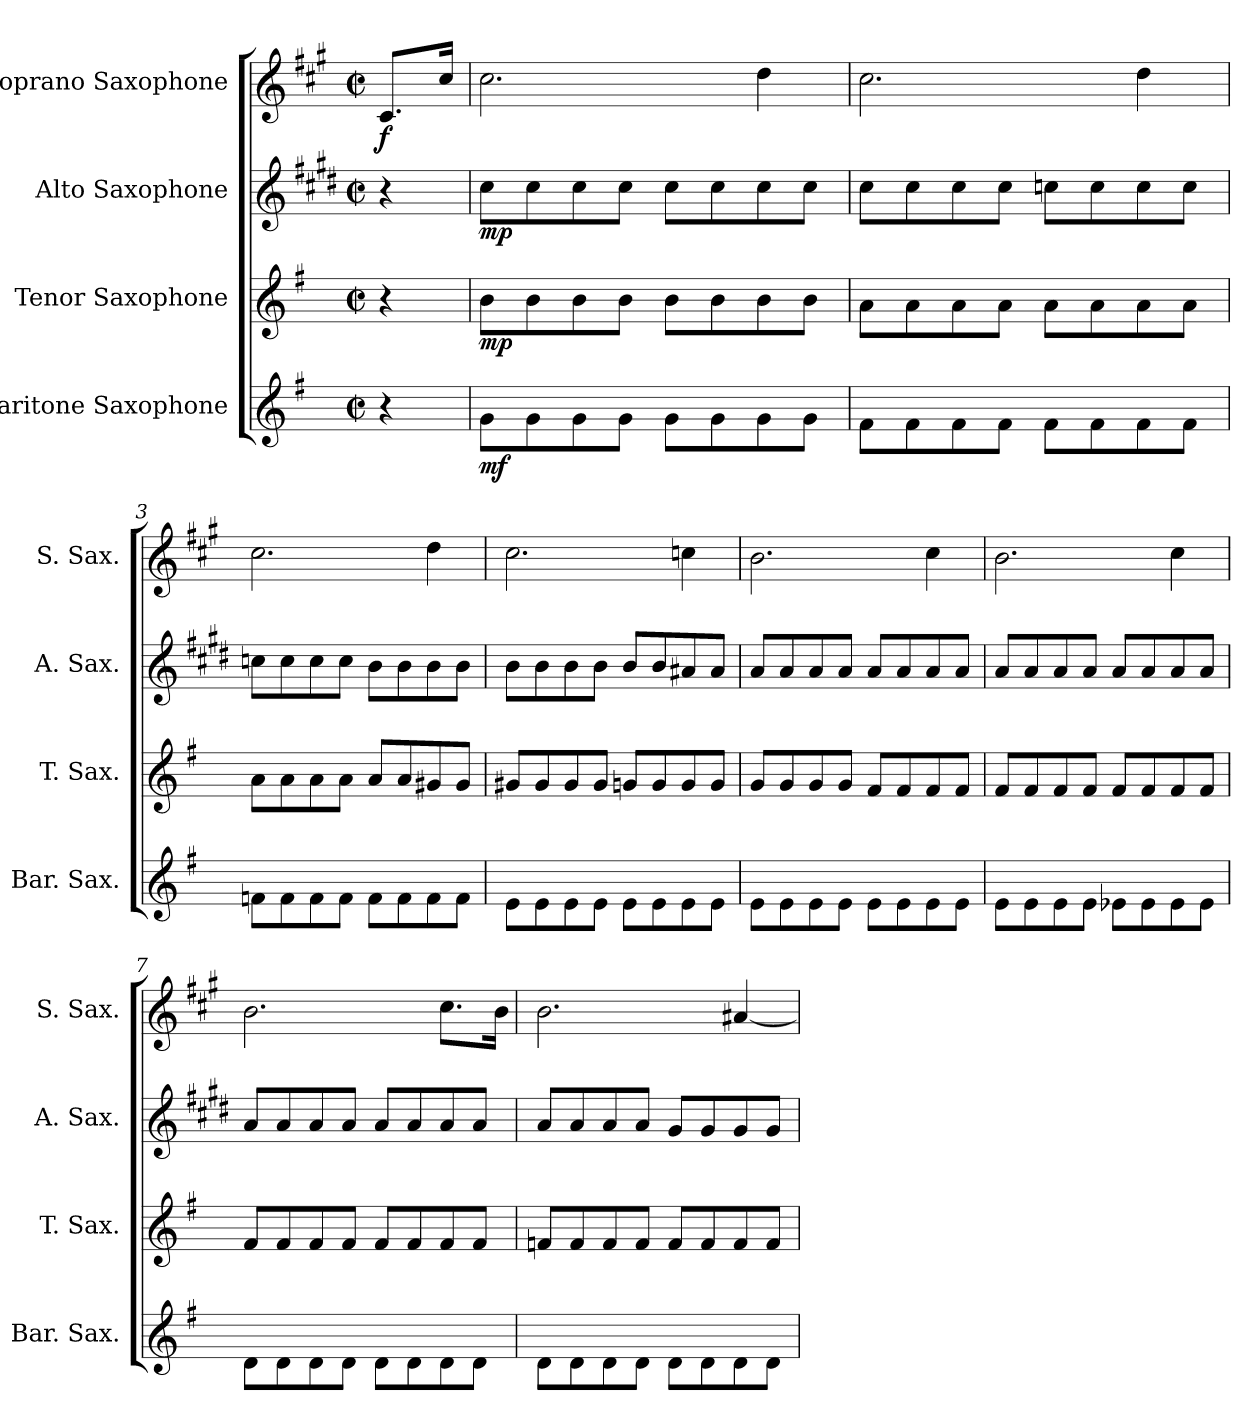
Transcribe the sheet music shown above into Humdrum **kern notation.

**kern	**dynam	**kern	**dynam	**kern	**dynam	**kern	**dynam
*part4	*part4	*part3	*part3	*part2	*part2	*part1	*part1
*staff4	*staff4	*staff3	*staff3	*staff2	*staff2	*staff1	*staff1
*I"Baritone Saxophone	*	*I"Tenor Saxophone	*	*I"Alto Saxophone	*	*I"Soprano Saxophone	*
*I'Bar. Sax.	*	*I'T. Sax.	*	*I'A. Sax.	*	*I'S. Sax.	*
*clefG2	*	*clefG2	*	*clefG2	*	*clefG2	*
*ITrd12c21	*	*ITrd8c14	*	*ITrd5c9	*	*ITrd1c2	*
*k[f#]	*	*k[f#]	*	*k[f#]	*	*k[f#]	*
*M2/2	*	*M2/2	*	*M2/2	*	*M2/2	*
*met(c|)	*	*met(c|)	*	*met(c|)	*	*met(c|)	*
*MM40	*	*MM40	*	*MM40	*	*MM40	*
=	=	=	=	=	=	=	=
!	!	!	!	!	!	!	!LO:DY:b
4r	.	4r	.	4r	.	8.B/L	f
.	.	.	.	.	.	16b/Jk	.
=1	=1	=1	=1	=1	=1	=1	=1
!	!LO:DY:b	!	!LO:DY:b	!	!LO:DY:b	!	!
8G\L	mf	8B\L	mp	8e\L	mp	2.b\	.
8G\	.	8B\	.	8e\	.	.	.
8G\	.	8B\	.	8e\	.	.	.
8G\J	.	8B\J	.	8e\J	.	.	.
8G\L	.	8B\L	.	8e\L	.	.	.
8G\	.	8B\	.	8e\	.	.	.
8G\	.	8B\	.	8e\	.	4cc\	.
8G\J	.	8B\J	.	8e\J	.	.	.
=2	=2	=2	=2	=2	=2	=2	=2
8F#\L	.	8A\L	.	8e\L	.	2.b\	.
8F#\	.	8A\	.	8e\	.	.	.
8F#\	.	8A\	.	8e\	.	.	.
8F#\J	.	8A\J	.	8e\J	.	.	.
8F#\L	.	8A\L	.	8e-X\L	.	.	.
8F#\	.	8A\	.	8e-\	.	.	.
8F#\	.	8A\	.	8e-\	.	4cc\	.
8F#\J	.	8A\J	.	8e-\J	.	.	.
=3	=3	=3	=3	=3	=3	=3	=3
8Fn\L	.	8A\L	.	8e-X\L	.	2.b\	.
8F\	.	8A\	.	8e-\	.	.	.
8F\	.	8A\	.	8e-\	.	.	.
8F\J	.	8A\J	.	8e-\J	.	.	.
8F\L	.	8A/L	.	8d\L	.	.	.
8F\	.	8A/	.	8d\	.	.	.
8F\	.	8G#X/	.	8d\	.	4cc\	.
8F\J	.	8G#/J	.	8d\J	.	.	.
!!LO:LB:g=z
=4	=4	=4	=4	=4	=4	=4	=4
8E\L	.	8G#X/L	.	8d\L	.	2.b\	.
8E\	.	8G#/	.	8d\	.	.	.
8E\	.	8G#/	.	8d\	.	.	.
8E\J	.	8G#/J	.	8d\J	.	.	.
8E\L	.	8Gn/L	.	8d/L	.	.	.
8E\	.	8G/	.	8d/	.	.	.
8E\	.	8G/	.	8c#X/	.	4b-X\	.
8E\J	.	8G/J	.	8c#/J	.	.	.
=5	=5	=5	=5	=5	=5	=5	=5
8E\L	.	8G/L	.	8c/L	.	2.a\	.
8E\	.	8G/	.	8c/	.	.	.
8E\	.	8G/	.	8c/	.	.	.
8E\J	.	8G/J	.	8c/J	.	.	.
8E\L	.	8F#/L	.	8c/L	.	.	.
8E\	.	8F#/	.	8c/	.	.	.
8E\	.	8F#/	.	8c/	.	4b\	.
8E\J	.	8F#/J	.	8c/J	.	.	.
=6	=6	=6	=6	=6	=6	=6	=6
8E\L	.	8F#/L	.	8c/L	.	2.a\	.
8E\	.	8F#/	.	8c/	.	.	.
8E\	.	8F#/	.	8c/	.	.	.
8E\J	.	8F#/J	.	8c/J	.	.	.
8E-X\L	.	8F#/L	.	8c/L	.	.	.
8E-\	.	8F#/	.	8c/	.	.	.
8E-\	.	8F#/	.	8c/	.	4b\	.
8E-\J	.	8F#/J	.	8c/J	.	.	.
=7	=7	=7	=7	=7	=7	=7	=7
8D\L	.	8F#/L	.	8c/L	.	2.a\	.
8D\	.	8F#/	.	8c/	.	.	.
8D\	.	8F#/	.	8c/	.	.	.
8D\J	.	8F#/J	.	8c/J	.	.	.
8D\L	.	8F#/L	.	8c/L	.	.	.
8D\	.	8F#/	.	8c/	.	.	.
8D\	.	8F#/	.	8c/	.	8.b\L	.
8D\J	.	8F#/J	.	8c/J	.	.	.
.	.	.	.	.	.	16a\Jk	.
!!LO:PB:g=z
=8	=8	=8	=8	=8	=8	=8	=8
8D\L	.	8Fn/L	.	8c/L	.	2.a\	.
8D\	.	8F/	.	8c/	.	.	.
8D\	.	8F/	.	8c/	.	.	.
8D\J	.	8F/J	.	8c/J	.	.	.
8D\L	.	8F/L	.	8B/L	.	.	.
8D\	.	8F/	.	8B/	.	.	.
8D\	.	8F/	.	8B/	.	[4g#X/	.
8D\J	.	8F/J	.	8B/J	.	.	.
=	=	=	=	=	=	=	=
*-	*-	*-	*-	*-	*-	*-	*-
